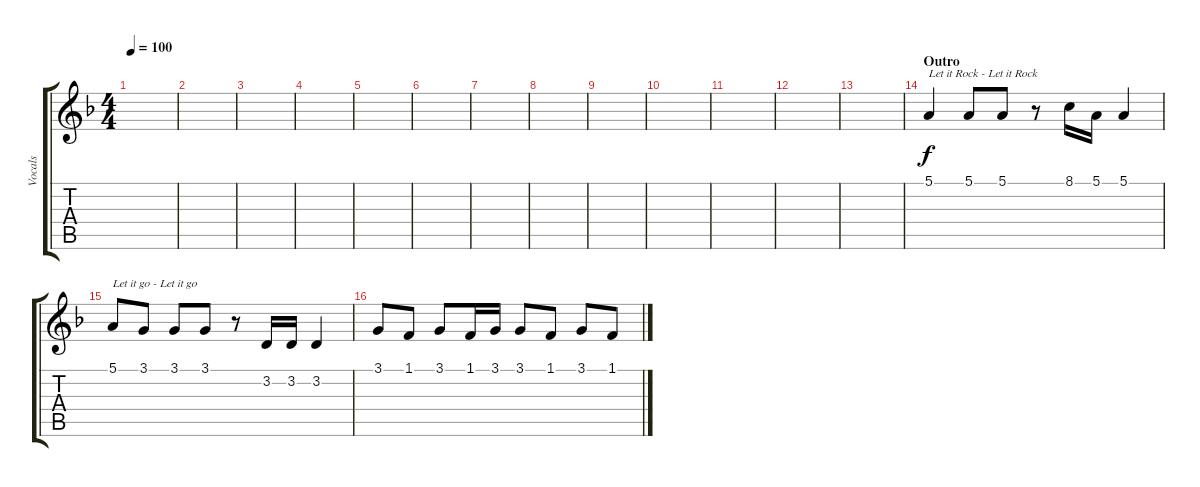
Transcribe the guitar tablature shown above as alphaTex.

\track ("Vocals" "Vocals") {instrument choiraahs}
\staff {score tabs}
\tuning (E4 B3 G3 D3 A2 E2) {hide}
\ts (4 4)
\tempo 100
\clef g2
\ks dminor
|
|
|
|
|
|
|
|
|
|
|
|
|
\section ("" "Outro")
5.1.4{txt "Let it Rock - Let it Rock"} 5.1.8 5.1.8 r.8 8.1.16 5.1.16 5.1.4 |
5.1.8{txt "Let it go - Let it go"} 3.1.8 3.1.8 3.1.8 r.8 3.2.16 3.2.16 3.2.4 |
3.1.8 1.1.8 3.1.8 1.1.16 3.1.16 3.1.8 1.1.8 3.1.8 1.1.8
